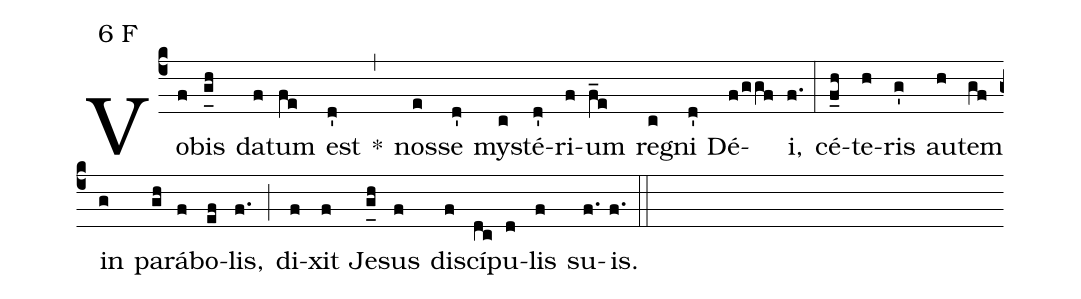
mode:6 F;
%%
(c4) Vo(f)bis(g_[uh:l]h) da(f)tum(fe) est(d') *(,) nos(e)se(d') my(c)sté(d')ri(f)um(f_e) re(c)gni(d') Dé(f/ggf)i,(f.) (:) cé(f_h)te(h)ris(g') au(h)tem(gf) in(g) pa(gh)rá(f)bo(ef)lis,(f.) (;) di(f)xit(f) Je(g_[uh:l]h)sus(f) di(f)scí(dc)pu(d)lis(f) su(f.)is.(f.) (::)
